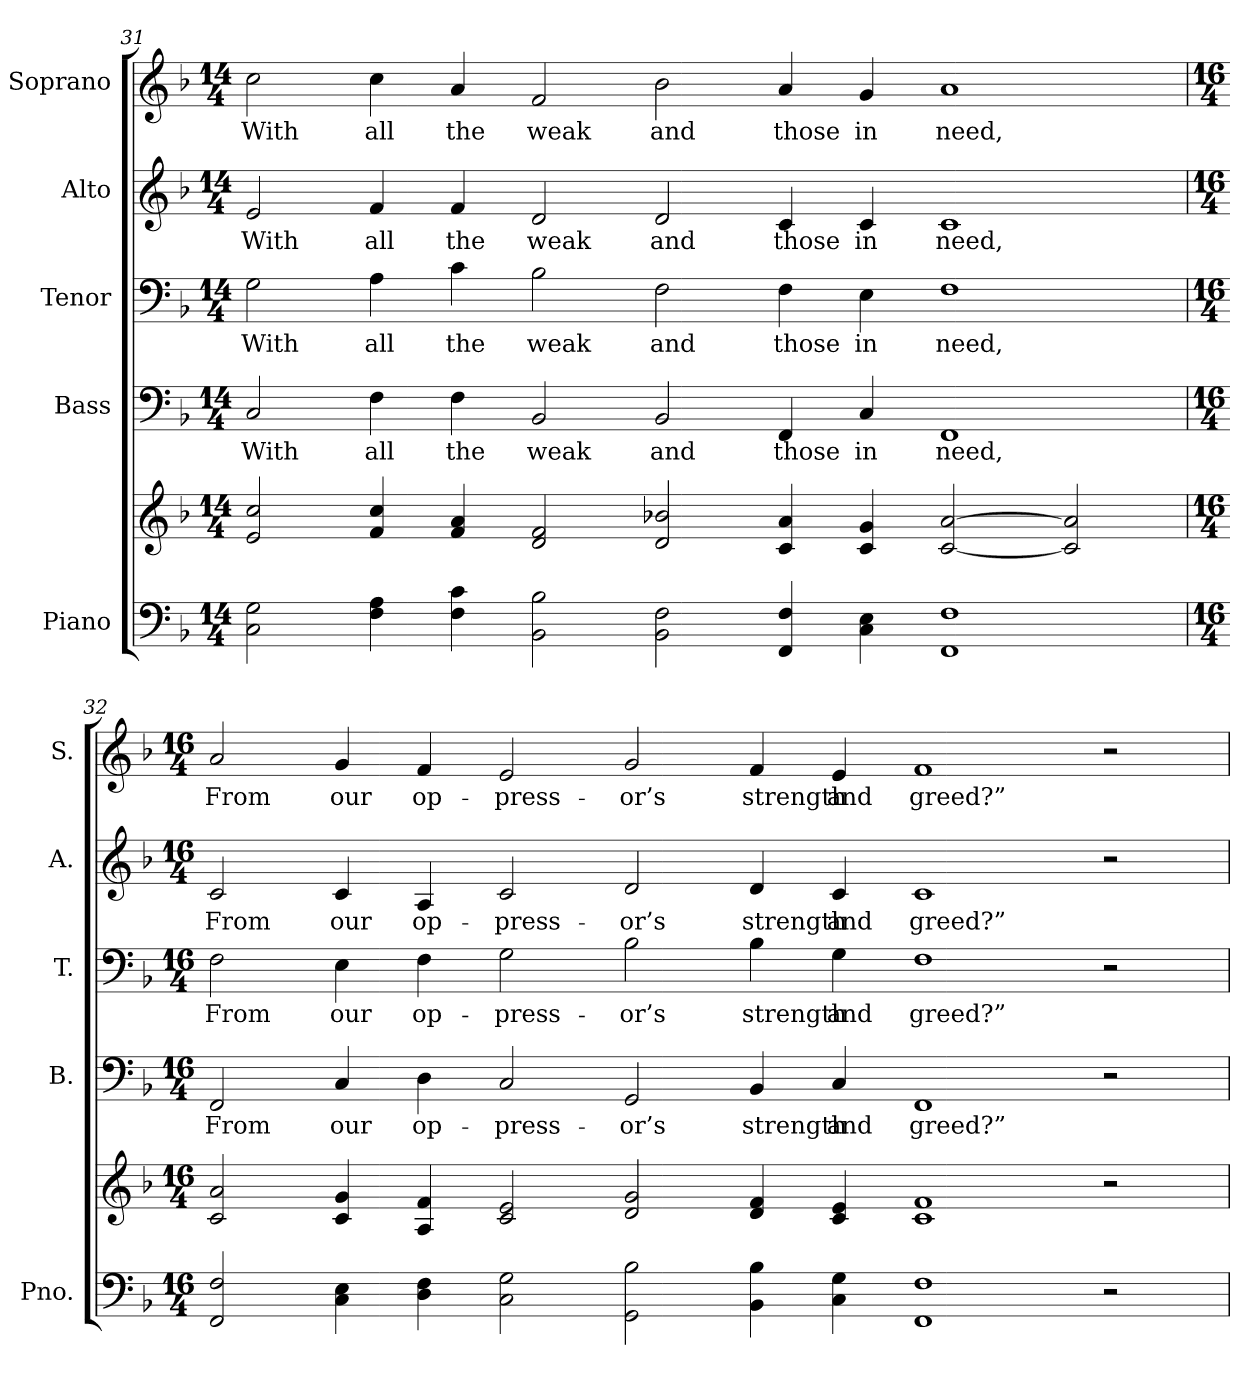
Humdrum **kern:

**kern	**kern	**kern	**text	**kern	**text	**kern	**text	**kern	**text
*part5	*part5	*part4	*part4	*part3	*part3	*part2	*part2	*part1	*part1
*staff6	*staff5	*staff4	*staff4	*staff3	*staff3	*staff2	*staff2	*staff1	*staff1
*I"Piano	*	*I"Bass	*	*I"Tenor	*	*I"Alto	*	*I"Soprano	*
*I'Pno.	*	*I'B.	*	*I'T.	*	*I'A.	*	*I'S.	*
!!LO:PB:g=z
*clefF4	*clefG2	*clefF4	*	*clefF4	*	*clefG2	*	*clefG2	*
*k[b-]	*k[b-]	*k[b-]	*	*k[b-]	*	*k[b-]	*	*k[b-]	*
*F:	*F:	*F:	*	*F:	*	*F:	*	*F:	*
*M14/4	*M14/4	*M14/4	*	*M14/4	*	*M14/4	*	*M14/4	*
=31	=31	=31	=31	=31	=31	=31	=31	=31	=31
!	!	!	!LO:LY:b:color=#000000	!	!	!	!	!	!
!	!	!	!	!	!LO:LY:b:color=#000000	!	!	!	!
!	!	!	!	!	!	!	!LO:LY:b:color=#000000	!	!
!	!	!	!	!	!	!	!	!	!LO:LY:b:color=#000000
2Ci\ 2Gi	2ei/ 2cci	2Ci/	With	2Gi\	With	2ei/	With	2cci\	With
!	!	!	!LO:LY:b:color=#000000	!	!	!	!	!	!
!	!	!	!	!	!LO:LY:b:color=#000000	!	!	!	!
!	!	!	!	!	!	!	!LO:LY:b:color=#000000	!	!
!	!	!	!	!	!	!	!	!	!LO:LY:b:color=#000000
4Fi\ 4Ai	4fi/ 4cci	4Fi\	all	4Ai\	all	4fi/	all	4cci\	all
!	!	!	!LO:LY:b:color=#000000	!	!	!	!	!	!
!	!	!	!	!	!LO:LY:b:color=#000000	!	!	!	!
!	!	!	!	!	!	!	!LO:LY:b:color=#000000	!	!
!	!	!	!	!	!	!	!	!	!LO:LY:b:color=#000000
4Fi\ 4ci	4fi/ 4ai	4Fi\	the	4ci\	the	4fi/	the	4ai/	the
!	!	!	!LO:LY:b:color=#000000	!	!	!	!	!	!
!	!	!	!	!	!LO:LY:b:color=#000000	!	!	!	!
!	!	!	!	!	!	!	!LO:LY:b:color=#000000	!	!
!	!	!	!	!	!	!	!	!	!LO:LY:b:color=#000000
2BB-i\ 2B-i	2di/ 2fi	2BB-i/	weak	2B-i\	weak	2di/	weak	2fi/	weak
!	!	!	!LO:LY:b:color=#000000	!	!	!	!	!	!
!	!	!	!	!	!LO:LY:b:color=#000000	!	!	!	!
!	!	!	!	!	!	!	!LO:LY:b:color=#000000	!	!
!	!	!	!	!	!	!	!	!	!LO:LY:b:color=#000000
2BB-i\ 2Fi	2di/ 2b-Xi	2BB-i/	and	2Fi\	and	2di/	and	2b-i\	and
!	!	!	!LO:LY:b:color=#000000	!	!	!	!	!	!
!	!	!	!	!	!LO:LY:b:color=#000000	!	!	!	!
!	!	!	!	!	!	!	!LO:LY:b:color=#000000	!	!
!	!	!	!	!	!	!	!	!	!LO:LY:b:color=#000000
4FFi/ 4Fi	4ci/ 4ai	4FFi/	those	4Fi\	those	4ci/	those	4ai/	those
!	!	!	!LO:LY:b:color=#000000	!	!	!	!	!	!
!	!	!	!	!	!LO:LY:b:color=#000000	!	!	!	!
!	!	!	!	!	!	!	!LO:LY:b:color=#000000	!	!
!	!	!	!	!	!	!	!	!	!LO:LY:b:color=#000000
4Ci\ 4Ei	4ci/ 4gi	4Ci/	in	4Ei\	in	4ci/	in	4gi/	in
!	!	!	!LO:LY:b:color=#000000	!	!	!	!	!	!
!	!	!	!	!	!LO:LY:b:color=#000000	!	!	!	!
!	!	!	!	!	!	!	!LO:LY:b:color=#000000	!	!
!	!	!	!	!	!	!	!	!	!LO:LY:b:color=#000000
1FFi 1Fi	[<2ci/ [>2ai	1FFi	need,	1Fi	need,	1ci	need,	1ai	need,
.	2ci/] 2ai]	.	.	.	.	.	.	.	.
!!LO:PB:g=z
=32	=32	=32	=32	=32	=32	=32	=32	=32	=32
*M16/4	*M16/4	*M16/4	*	*M16/4	*	*M16/4	*	*M16/4	*
!	!	!	!LO:LY:b:color=#000000	!	!	!	!	!	!
!	!	!	!	!	!LO:LY:b:color=#000000	!	!	!	!
!	!	!	!	!	!	!	!LO:LY:b:color=#000000	!	!
!	!	!	!	!	!	!	!	!	!LO:LY:b:color=#000000
2FFi/ 2Fi	2ci/ 2ai	2FFi/	From	2Fi\	From	2ci/	From	2ai/	From
!	!	!	!LO:LY:b:color=#000000	!	!	!	!	!	!
!	!	!	!	!	!LO:LY:b:color=#000000	!	!	!	!
!	!	!	!	!	!	!	!LO:LY:b:color=#000000	!	!
!	!	!	!	!	!	!	!	!	!LO:LY:b:color=#000000
4Ci\ 4Ei	4ci/ 4gi	4Ci/	our	4Ei\	our	4ci/	our	4gi/	our
!	!	!	!LO:LY:b:color=#000000	!	!	!	!	!	!
!	!	!	!	!	!LO:LY:b:color=#000000	!	!	!	!
!	!	!	!	!	!	!	!LO:LY:b:color=#000000	!	!
!	!	!	!	!	!	!	!	!	!LO:LY:b:color=#000000
4Di\ 4Fi	4Ai/ 4fi	4Di\	op-	4Fi\	op-	4Ai/	op-	4fi/	op-
!	!	!	!LO:LY:b:color=#000000	!	!	!	!	!	!
!	!	!	!	!	!LO:LY:b:color=#000000	!	!	!	!
!	!	!	!	!	!	!	!LO:LY:b:color=#000000	!	!
!	!	!	!	!	!	!	!	!	!LO:LY:b:color=#000000
2Ci\ 2Gi	2ci/ 2ei	2Ci/	-press-	2Gi\	-press-	2ci/	-press-	2ei/	-press-
!	!	!	!LO:LY:b:color=#000000	!	!	!	!	!	!
!	!	!	!	!	!LO:LY:b:color=#000000	!	!	!	!
!	!	!	!	!	!	!	!LO:LY:b:color=#000000	!	!
!	!	!	!	!	!	!	!	!	!LO:LY:b:color=#000000
2GGi\ 2B-i	2di/ 2gi	2GGi/	-or’s	2B-i\	-or’s	2di/	-or’s	2gi/	-or’s
!	!	!	!LO:LY:b:color=#000000	!	!	!	!	!	!
!	!	!	!	!	!LO:LY:b:color=#000000	!	!	!	!
!	!	!	!	!	!	!	!LO:LY:b:color=#000000	!	!
!	!	!	!	!	!	!	!	!	!LO:LY:b:color=#000000
4BB-i\ 4B-i	4di/ 4fi	4BB-i/	strength	4B-i\	strength	4di/	strength	4fi/	strength
!	!	!	!LO:LY:b:color=#000000	!	!	!	!	!	!
!	!	!	!	!	!LO:LY:b:color=#000000	!	!	!	!
!	!	!	!	!	!	!	!LO:LY:b:color=#000000	!	!
!	!	!	!	!	!	!	!	!	!LO:LY:b:color=#000000
4Ci\ 4Gi	4ci/ 4ei	4Ci/	and	4Gi\	and	4ci/	and	4ei/	and
!	!	!	!LO:LY:b:color=#000000	!	!	!	!	!	!
!	!	!	!	!	!LO:LY:b:color=#000000	!	!	!	!
!	!	!	!	!	!	!	!LO:LY:b:color=#000000	!	!
!	!	!	!	!	!	!	!	!	!LO:LY:b:color=#000000
1FFi 1Fi	1ci 1fi	1FFi	greed?”	1Fi	greed?”	1ci	greed?”	1fi	greed?”
2r	2r	2r	.	2r	.	2r	.	2r	.
=	=	=	=	=	=	=	=	=	=
*-	*-	*-	*-	*-	*-	*-	*-	*-	*-
